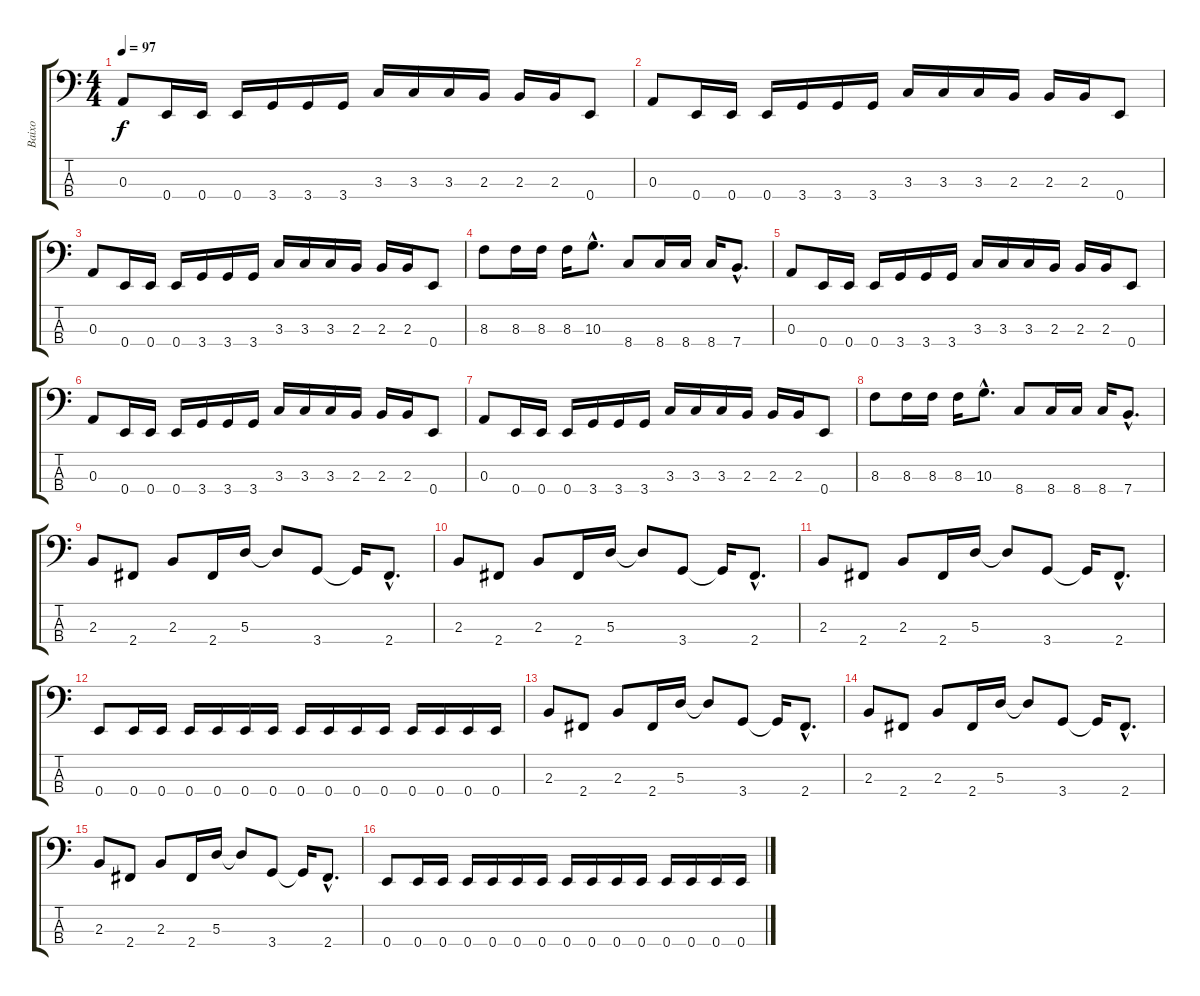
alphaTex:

\track ("Baixo" "Baixo") {instrument electricbassfinger}
\staff {score tabs}
\tuning (G2 D2 A1 E1) {hide}
\ts (4 4)
\tempo 97
\clef f4
\ks c
0.3.8{dy f instrument electricbassfinger} 0.4.16 0.4.16 0.4.16 3.4.16 3.4.16 3.4.16 3.3.16 3.3.16 3.3.16 2.3.16 2.3.16 2.3.16 0.4.8 |
0.3.8 0.4.16 0.4.16 0.4.16 3.4.16 3.4.16 3.4.16 3.3.16 3.3.16 3.3.16 2.3.16 2.3.16 2.3.16 0.4.8 |
0.3.8 0.4.16 0.4.16 0.4.16 3.4.16 3.4.16 3.4.16 3.3.16 3.3.16 3.3.16 2.3.16 2.3.16 2.3.16 0.4.8 |
8.3.8 8.3.16 8.3.16 8.3.16 10.3{hac}.8{d} 8.4.8 8.4.16 8.4.16 8.4.16 7.4{hac}.8{d} |
0.3.8 0.4.16 0.4.16 0.4.16 3.4.16 3.4.16 3.4.16 3.3.16 3.3.16 3.3.16 2.3.16 2.3.16 2.3.16 0.4.8 |
0.3.8 0.4.16 0.4.16 0.4.16 3.4.16 3.4.16 3.4.16 3.3.16 3.3.16 3.3.16 2.3.16 2.3.16 2.3.16 0.4.8 |
0.3.8 0.4.16 0.4.16 0.4.16 3.4.16 3.4.16 3.4.16 3.3.16 3.3.16 3.3.16 2.3.16 2.3.16 2.3.16 0.4.8 |
8.3.8 8.3.16 8.3.16 8.3.16 10.3{hac}.8{d} 8.4.8 8.4.16 8.4.16 8.4.16 7.4{hac}.8{d} |
2.3.8 2.4.8 2.3.8 2.4.16 5.3.16 5.3{t}.8 3.4.8 3.4{t}.16 2.4{hac}.8{d} |
2.3.8 2.4.8 2.3.8 2.4.16 5.3.16 5.3{t}.8 3.4.8 3.4{t}.16 2.4{hac}.8{d} |
2.3.8 2.4.8 2.3.8 2.4.16 5.3.16 5.3{t}.8 3.4.8 3.4{t}.16 2.4{hac}.8{d} |
0.4.8 0.4.16 0.4.16 0.4.16 0.4.16 0.4.16 0.4.16 0.4.16 0.4.16 0.4.16 0.4.16 0.4.16 0.4.16 0.4.16 0.4.16 |
2.3.8 2.4.8 2.3.8 2.4.16 5.3.16 5.3{t}.8 3.4.8 3.4{t}.16 2.4{hac}.8{d} |
2.3.8 2.4.8 2.3.8 2.4.16 5.3.16 5.3{t}.8 3.4.8 3.4{t}.16 2.4{hac}.8{d} |
2.3.8 2.4.8 2.3.8 2.4.16 5.3.16 5.3{t}.8 3.4.8 3.4{t}.16 2.4{hac}.8{d} |
0.4.8 0.4.16 0.4.16 0.4.16 0.4.16 0.4.16 0.4.16 0.4.16 0.4.16 0.4.16 0.4.16 0.4.16 0.4.16 0.4.16 0.4.16
